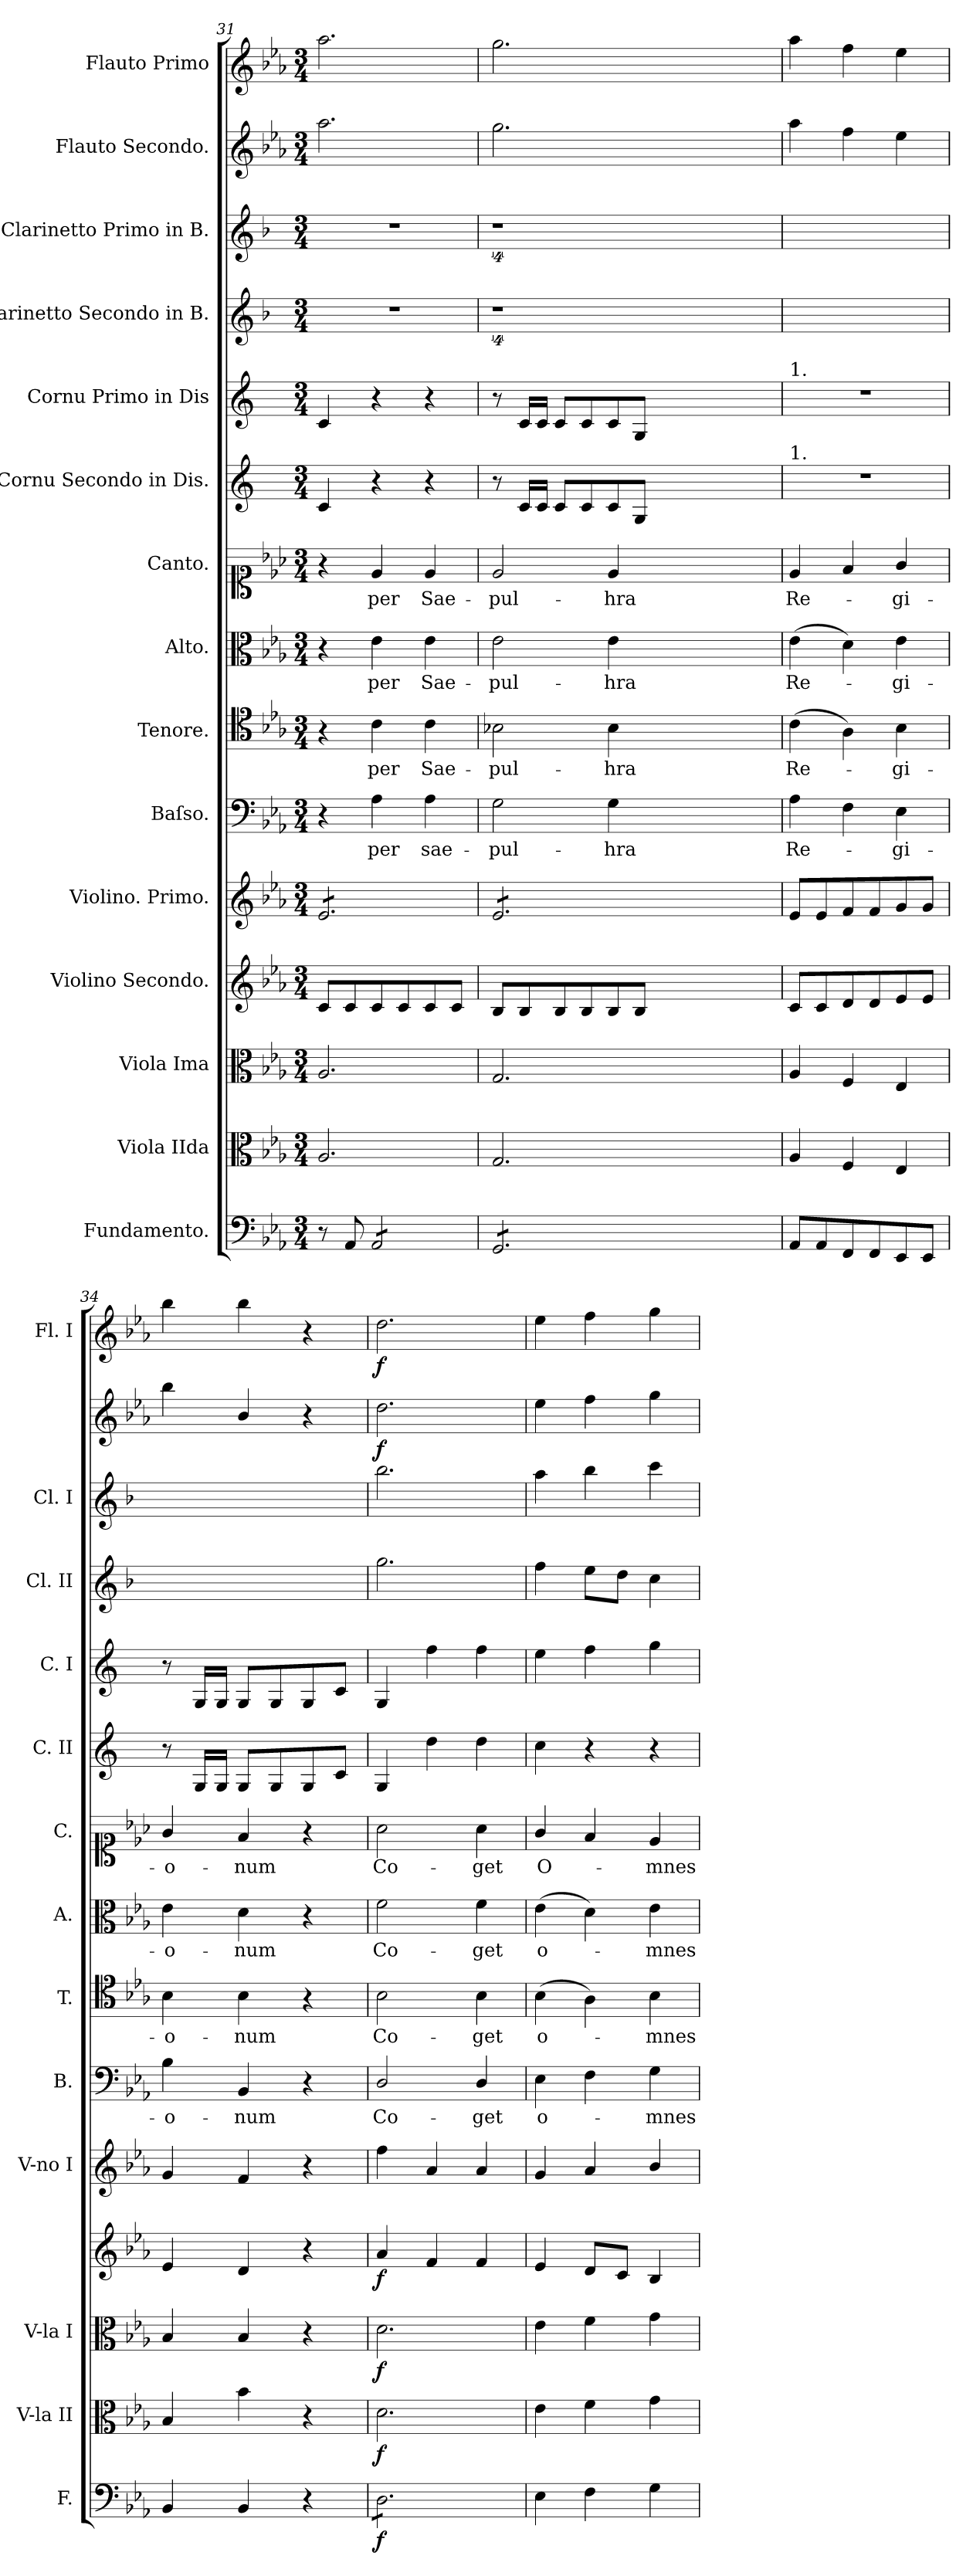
**kern	**dynam	**kern	**dynam	**kern	**dynam	**kern	**dynam	**kern	**dynam	**kern	**text	**kern	**text	**kern	**text	**kern	**text	**kern	**kern	**kern	**kern	**kern	**dynam	**kern	**dynam
*part15	*part15	*part14	*part14	*part13	*part13	*part12	*part12	*part11	*part11	*part10	*part10	*part9	*part9	*part8	*part8	*part7	*part7	*part6	*part5	*part4	*part3	*part2	*part2	*part1	*part1
*staff15	*staff15	*staff14	*staff14	*staff13	*staff13	*staff12	*staff12	*staff11	*staff11	*staff10	*staff10	*staff9	*staff9	*staff8	*staff8	*staff7	*staff7	*staff6	*staff5	*staff4	*staff3	*staff2	*staff2	*staff1	*staff1
*I"Fundamento.	*	*I"Viola IIda	*	*I"Viola Ima	*	*I"Violino Secondo.	*	*I"Violino. Primo.	*	*I"Baſso.	*	*I"Tenore.	*	*I"Alto.	*	*I"Canto.	*	*I"Cornu Secondo in Dis.	*I"Cornu Primo in Dis	*I"Clarinetto Secondo in B.	*I"Clarinetto Primo in B.	*I"Flauto Secondo.	*	*I"Flauto Primo	*
*I'F.	*	*I'V-la II	*	*I'V-la I	*	*	*	*I'V-no I	*	*I'B.	*	*I'T.	*	*I'A.	*	*I'C.	*	*I'C. II	*I'C. I	*I'Cl. II	*I'Cl. I	*	*	*I'Fl. I	*
*clefF4	*	*clefC3	*	*clefC3	*	*clefG2	*	*clefG2	*	*clefF4	*	*clefC4	*	*clefC3	*	*clefC1	*	*clefG2	*clefG2	*clefG2	*clefG2	*clefG2	*	*clefG2	*
*	*	*	*	*	*	*	*	*	*	*	*	*	*	*	*	*	*	*ITrd5c9	*ITrd5c9	*ITrd1c2	*ITrd1c2	*	*	*	*
*k[b-e-a-]	*	*k[b-e-a-]	*	*k[b-e-a-]	*	*k[b-e-a-]	*	*k[b-e-a-]	*	*k[b-e-a-]	*	*k[b-e-a-]	*	*k[b-e-a-]	*	*k[b-e-a-]	*	*k[b-e-a-]	*k[b-e-a-]	*k[b-e-a-]	*k[b-e-a-]	*k[b-e-a-]	*	*k[b-e-a-]	*
*E-:	*	*E-:	*	*E-:	*	*E-:	*	*E-:	*	*E-:	*	*E-:	*	*E-:	*	*E-:	*	*E-:	*E-:	*E-:	*E-:	*E-:	*	*E-:	*
*M3/4	*	*M3/4	*	*M3/4	*	*M3/4	*	*M3/4	*	*M3/4	*	*M3/4	*	*M3/4	*	*M3/4	*	*M3/4	*M3/4	*M3/4	*M3/4	*M3/4	*	*M3/4	*
=31	=31	=31	=31	=31	=31	=31	=31	=31	=31	=31	=31	=31	=31	=31	=31	=31	=31	=31	=31	=31	=31	=31	=31	=31	=31
*	*	*	*	*	*	*	*	*tremolo	*	*	*	*	*	*	*	*	*	*	*	*	*	*	*	*	*
8r	.	2.A-/	.	2.A-/	.	8c/L	.	8e-/L	.	4r	.	4r	.	4r	.	4r	.	4E-/	4E-/	2.r	2.r	2.aa-\	.	2.aa-\	.
8AA-/	.	.	.	.	.	8c/	.	8e-/	.	.	.	.	.	.	.	.	.	.	.	.	.	.	.	.	.
*tremolo	*	*	*	*	*	*	*	*	*	*	*	*	*	*	*	*	*	*	*	*	*	*	*	*	*
8AA-/L	.	.	.	.	.	8c/	.	8e-/	.	4A-\	per	4c\	per	4e-\	per	4e-/	per	4r	4r	.	.	.	.	.	.
8AA-/	.	.	.	.	.	8c/	.	8e-/	.	.	.	.	.	.	.	.	.	.	.	.	.	.	.	.	.
8AA-/	.	.	.	.	.	8c/	.	8e-/	.	4A-\	sae-	4c\	Sae-	4e-\	Sae-	4e-/	Sae-	4r	4r	.	.	.	.	.	.
8AA-/J	.	.	.	.	.	8c/J	.	8e-/J	.	.	.	.	.	.	.	.	.	.	.	.	.	.	.	.	.
=32	=32	=32	=32	=32	=32	=32	=32	=32	=32	=32	=32	=32	=32	=32	=32	=32	=32	=32	=32	=32	=32	=32	=32	=32	=32
8GG/L	.	2.G/	.	2.G/	.	8B-/L	.	8e-/L	.	2G\	-pul-	2B-X\	-pul-	2e-\	-pul-	2e-/	-pul-	8r	8r	4%9r	4%9r	2.gg\	.	2.gg\	.
8GG/	.	.	.	.	.	8B-/	.	8e-/	.	.	.	.	.	.	.	.	.	16E-/LL	16E-/LL	.	.	.	.	.	.
.	.	.	.	.	.	.	.	.	.	.	.	.	.	.	.	.	.	16E-/JJ	16E-/JJ	.	.	.	.	.	.
8GG/	.	.	.	.	.	8B-/	.	8e-/	.	.	.	.	.	.	.	.	.	8E-/L	8E-/L	.	.	.	.	.	.
8GG/	.	.	.	.	.	8B-/	.	8e-/	.	.	.	.	.	.	.	.	.	8E-/	8E-/	.	.	.	.	.	.
8GG/	.	.	.	.	.	8B-/	.	8e-/	.	4G\	-hra	4B-\	-hra	4e-\	-hra	4e-/	-hra	8E-/	8E-/	.	.	.	.	.	.
8GG/J	.	.	.	.	.	8B-/J	.	8e-/J	.	.	.	.	.	.	.	.	.	8BB-/J	8BB-/J	.	.	.	.	.	.
*	*	*	*	*	*	*	*	*Xtremolo	*	*	*	*	*	*	*	*	*	*	*	*	*	*	*	*	*
*Xtremolo	*	*	*	*	*	*	*	*	*	*	*	*	*	*	*	*	*	*	*	*	*	*	*	*	*
1.ryy	.	1.ryy	.	1.ryy	.	1.ryy	.	1.ryy	.	1.ryy	.	1.ryy	.	1.ryy	.	1.ryy	.	1.ryy	1.ryy	.	.	1.ryy	.	1.ryy	.
=33	=33	=33	=33	=33	=33	=33	=33	=33	=33	=33	=33	=33	=33	=33	=33	=33	=33	=33	=33	=33	=33	=33	=33	=33	=33
!	!	!	!	!	!	!	!	!	!	!	!	!	!	!	!	!	!	!	!LO:TX:a:t=1.	!	!	!	!	!	!
!	!	!	!	!	!	!	!	!	!	!	!	!	!	!	!	!	!	!LO:TX:a:t=1.	!	!	!	!	!	!	!
8AA-/L	.	4A-/	.	4A-/	.	8c/L	.	8e-/L	.	4A-\	Re-	(4c\	Re-	(4e-\	Re-	4e-/	Re-	2.r	2.r	2.ryy	2.ryy	4aa-\	.	4aa-\	.
8AA-/	.	.	.	.	.	8c/	.	8e-/	.	.	.	.	.	.	.	.	.	.	.	.	.	.	.	.	.
8FF/	.	4F/	.	4F/	.	8d/	.	8f/	.	4F\	.	4A-\)	.	4d\)	.	4f/	.	.	.	.	.	4ff\	.	4ff\	.
8FF/	.	.	.	.	.	8d/	.	8f/	.	.	.	.	.	.	.	.	.	.	.	.	.	.	.	.	.
8EE-/	.	4E-/	.	4E-/	.	8e-/	.	8g/	.	4E-\	-gi-	4B-\	-gi-	4e-\	-gi-	4g/	-gi-	.	.	.	.	4ee-\	.	4ee-\	.
8EE-/J	.	.	.	.	.	8e-/J	.	8g/J	.	.	.	.	.	.	.	.	.	.	.	.	.	.	.	.	.
=34	=34	=34	=34	=34	=34	=34	=34	=34	=34	=34	=34	=34	=34	=34	=34	=34	=34	=34	=34	=34	=34	=34	=34	=34	=34
4BB-/	.	4B-/	.	4B-/	.	4e-/	.	4g/	.	4B-\	-o-	4B-\	-o-	4e-\	-o-	4g/	-o-	8r	8r	2.ryy	2.ryy	4bb-\	.	4bb-\	.
.	.	.	.	.	.	.	.	.	.	.	.	.	.	.	.	.	.	16BB-/LL	16BB-/LL	.	.	.	.	.	.
.	.	.	.	.	.	.	.	.	.	.	.	.	.	.	.	.	.	16BB-/JJ	16BB-/JJ	.	.	.	.	.	.
4BB-/	.	4b-\	.	4B-/	.	4d/	.	4f/	.	4BB-/	-num	4B-\	-num	4d\	-num	4f/	-num	8BB-/L	8BB-/L	.	.	4b-/	.	4bb-\	.
.	.	.	.	.	.	.	.	.	.	.	.	.	.	.	.	.	.	8BB-/	8BB-/	.	.	.	.	.	.
4r	.	4r	.	4r	.	4r	.	4r	.	4r	.	4r	.	4r	.	4r	.	8BB-/	8BB-/	.	.	4r	.	4r	.
.	.	.	.	.	.	.	.	.	.	.	.	.	.	.	.	.	.	8E-/J	8E-/J	.	.	.	.	.	.
=35	=35	=35	=35	=35	=35	=35	=35	=35	=35	=35	=35	=35	=35	=35	=35	=35	=35	=35	=35	=35	=35	=35	=35	=35	=35
!	!	!	!	!	!	!	!	!	!LO:DY:b	!	!	!	!	!	!	!	!	!	!	!	!	!	!	!	!
*tremolo	*	*	*	*	*	*	*	*	*	*	*	*	*	*	*	*	*	*	*	*	*	*	*	*	*
8D\L	f	2.d\	f	2.d\	f	4a-/	f	4ff\	fo&colon;	2D/	Co-	2B-\	Co-	2f\	Co-	2a-\	Co-	4BB-/	4BB-/	2.ff\	2.aa-\	2.dd\	f	2.dd\	f
8D\	.	.	.	.	.	.	.	.	.	.	.	.	.	.	.	.	.	.	.	.	.	.	.	.	.
8D\	.	.	.	.	.	4f/	.	4a-/	.	.	.	.	.	.	.	.	.	4f\	4a-\	.	.	.	.	.	.
8D\	.	.	.	.	.	.	.	.	.	.	.	.	.	.	.	.	.	.	.	.	.	.	.	.	.
8D\	.	.	.	.	.	4f/	.	4a-/	.	4D/	-get	4B-\	-get	4f\	-get	4a-\	-get	4f\	4a-\	.	.	.	.	.	.
8D\J	.	.	.	.	.	.	.	.	.	.	.	.	.	.	.	.	.	.	.	.	.	.	.	.	.
*Xtremolo	*	*	*	*	*	*	*	*	*	*	*	*	*	*	*	*	*	*	*	*	*	*	*	*	*
=36	=36	=36	=36	=36	=36	=36	=36	=36	=36	=36	=36	=36	=36	=36	=36	=36	=36	=36	=36	=36	=36	=36	=36	=36	=36
4E-\	.	4e-\	.	4e-\	.	4e-/	.	4g/	.	4E-\	o-	(4B-\	o-	(4e-\	o-	4g/	O-	4e-\	4g\	4ee-\	4gg\	4ee-\	.	4ee-\	.
4F\	.	4f\	.	4f\	.	8d/L	.	4a-/	.	4F\	.	4A-\)	.	4d\)	.	4f/	.	4r	4a-\	8dd\L	4aa-\	4ff\	.	4ff\	.
.	.	.	.	.	.	8c/J	.	.	.	.	.	.	.	.	.	.	.	.	.	8cc\J	.	.	.	.	.
4G\	.	4g\	.	4g\	.	4B-/	.	4b-/	.	4G\	-mnes	4B-\	-mnes	4e-\	-mnes	4e-/	-mnes	4r	4b-\	4b-\	4bb-\	4gg\	.	4gg\	.
=	=	=	=	=	=	=	=	=	=	=	=	=	=	=	=	=	=	=	=	=	=	=	=	=	=
*-	*-	*-	*-	*-	*-	*-	*-	*-	*-	*-	*-	*-	*-	*-	*-	*-	*-	*-	*-	*-	*-	*-	*-	*-	*-
